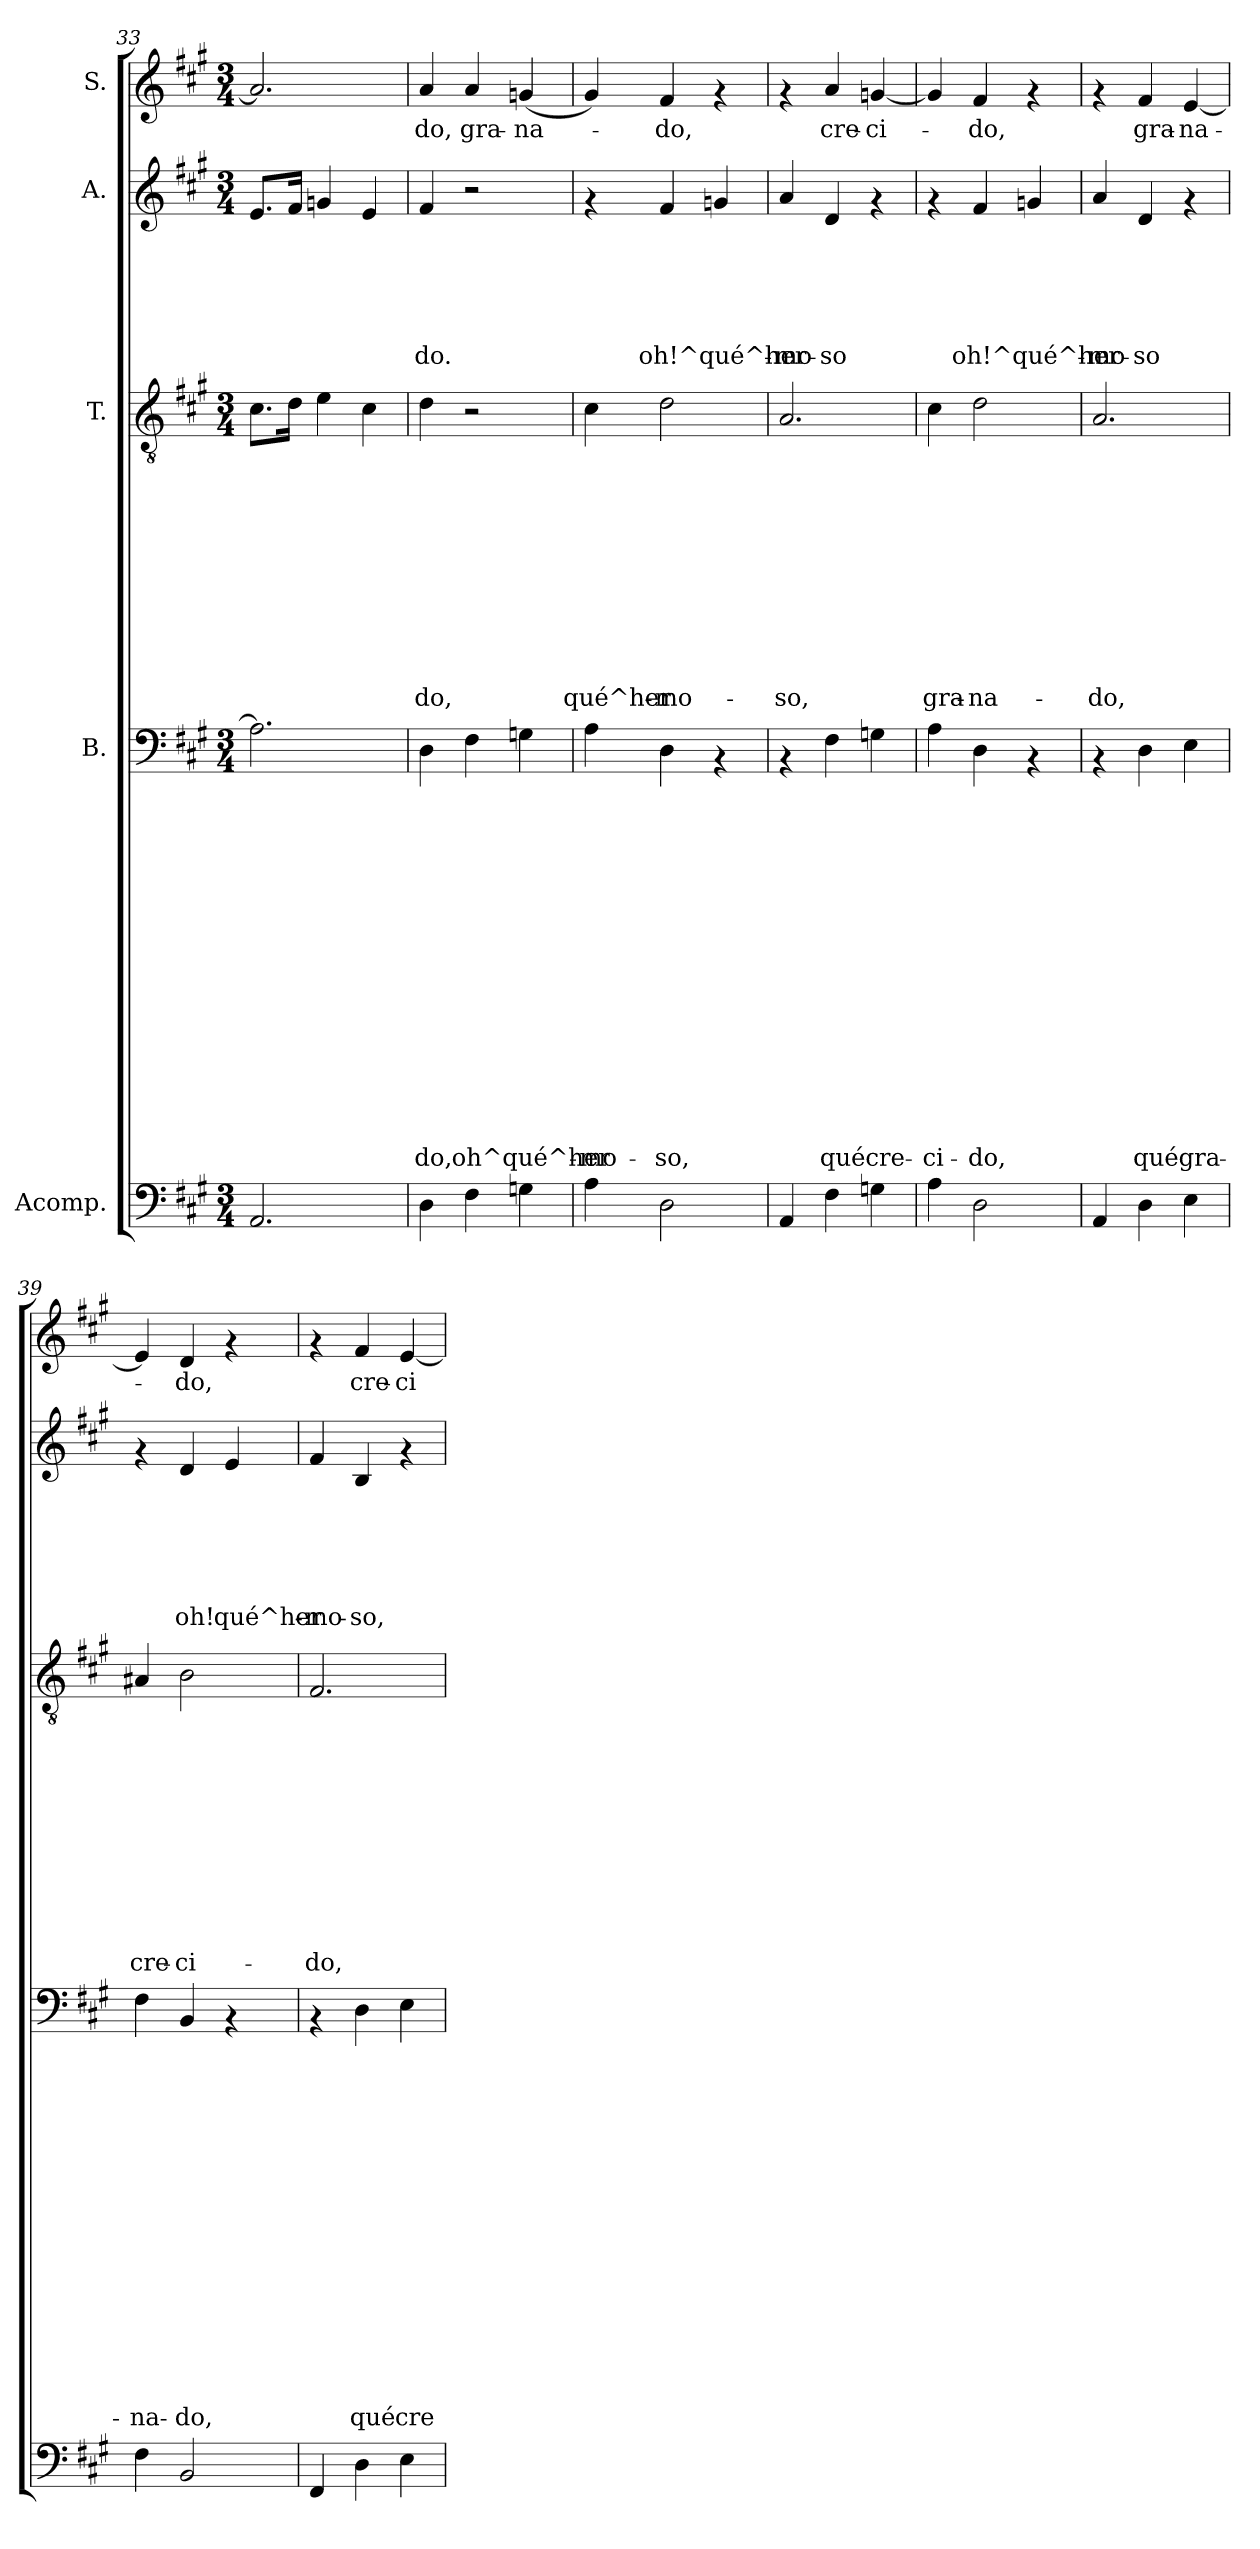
**kern	**kern	**text	**text	**text	**text	**text	**text	**text	**text	**text	**text	**text	**text	**text	**text	**text	**text	**kern	**text	**text	**text	**text	**text	**text	**text	**text	**text	**text	**text	**kern	**text	**text	**text	**text	**text	**text	**kern	**text
*part5	*part4	*part4	*part4	*part4	*part4	*part4	*part4	*part4	*part4	*part4	*part4	*part4	*part4	*part4	*part4	*part4	*part4	*part3	*part3	*part3	*part3	*part3	*part3	*part3	*part3	*part3	*part3	*part3	*part3	*part2	*part2	*part2	*part2	*part2	*part2	*part2	*part1	*part1
*staff5	*staff4	*staff4	*staff4	*staff4	*staff4	*staff4	*staff4	*staff4	*staff4	*staff4	*staff4	*staff4	*staff4	*staff4	*staff4	*staff4	*staff4	*staff3	*staff3	*staff3	*staff3	*staff3	*staff3	*staff3	*staff3	*staff3	*staff3	*staff3	*staff3	*staff2	*staff2	*staff2	*staff2	*staff2	*staff2	*staff2	*staff1	*staff1
*I"Acomp.	*I"B.	*	*	*	*	*	*	*	*	*	*	*	*	*	*	*	*	*I"T.	*	*	*	*	*	*	*	*	*	*	*	*I"A.	*	*	*	*	*	*	*I"S.	*
!!LO:PB:g=z
*clefF4	*clefF4	*	*	*	*	*	*	*	*	*	*	*	*	*	*	*	*	*clefGv2	*	*	*	*	*	*	*	*	*	*	*	*clefG2	*	*	*	*	*	*	*clefG2	*
*k[f#c#g#]	*k[f#c#g#]	*	*	*	*	*	*	*	*	*	*	*	*	*	*	*	*	*k[f#c#g#]	*	*	*	*	*	*	*	*	*	*	*	*k[f#c#g#]	*	*	*	*	*	*	*k[f#c#g#]	*
*A:	*A:	*	*	*	*	*	*	*	*	*	*	*	*	*	*	*	*	*A:	*	*	*	*	*	*	*	*	*	*	*	*A:	*	*	*	*	*	*	*A:	*
*M3/4	*M3/4	*	*	*	*	*	*	*	*	*	*	*	*	*	*	*	*	*M3/4	*	*	*	*	*	*	*	*	*	*	*	*M3/4	*	*	*	*	*	*	*M3/4	*
=33	=33	=33	=33	=33	=33	=33	=33	=33	=33	=33	=33	=33	=33	=33	=33	=33	=33	=33	=33	=33	=33	=33	=33	=33	=33	=33	=33	=33	=33	=33	=33	=33	=33	=33	=33	=33	=33	=33
2.AA/	2.A\]	.	.	.	.	.	.	.	.	.	.	.	.	.	.	.	.	8.c#\L	.	.	.	.	.	.	.	.	.	.	.	8.e/L	.	.	.	.	.	.	2.a/]	.
.	.	.	.	.	.	.	.	.	.	.	.	.	.	.	.	.	.	16d\Jk	.	.	.	.	.	.	.	.	.	.	.	16f#/Jk	.	.	.	.	.	.	.	.
.	.	.	.	.	.	.	.	.	.	.	.	.	.	.	.	.	.	4e\	.	.	.	.	.	.	.	.	.	.	.	4gn/	.	.	.	.	.	.	.	.
.	.	.	.	.	.	.	.	.	.	.	.	.	.	.	.	.	.	4c#\	.	.	.	.	.	.	.	.	.	.	.	4e/	.	.	.	.	.	.	.	.
=34	=34	=34	=34	=34	=34	=34	=34	=34	=34	=34	=34	=34	=34	=34	=34	=34	=34	=34	=34	=34	=34	=34	=34	=34	=34	=34	=34	=34	=34	=34	=34	=34	=34	=34	=34	=34	=34	=34
!	!	!	!	!	!	!	!	!	!	!	!	!	!	!	!	!	!LO:LY:b	!	!	!	!	!	!	!	!	!	!	!	!LO:LY:b	!	!	!	!	!	!	!LO:LY:b	!	!LO:LY:b
4D\	4D\	.	.	.	.	.	.	.	.	.	.	.	.	.	.	.	-do,	4d\	.	.	.	.	.	.	.	.	.	.	-do,	4f#/	.	.	.	.	.	-do.	4a/	-do,
!	!	!	!	!	!	!	!	!	!	!	!	!	!	!	!	!	!LO:LY:b	!	!	!	!	!	!	!	!	!	!	!	!	!	!	!	!	!	!	!	!	!LO:LY:b
4F#\	4F#\	.	.	.	.	.	.	.	.	.	.	.	.	.	.	.	oh^qué^her-	2r	.	.	.	.	.	.	.	.	.	.	.	2r	.	.	.	.	.	.	4a/	gra-
!	!	!	!	!	!	!	!	!	!	!	!	!	!	!	!	!	!	!	!	!	!	!	!	!	!	!	!	!	!	!	!	!	!	!	!	!	!	!LO:LY:b
4Gn\	4Gn\	.	.	.	.	.	.	.	.	.	.	.	.	.	.	.	.	.	.	.	.	.	.	.	.	.	.	.	.	.	.	.	.	.	.	.	(>4gn/	-na-
=35	=35	=35	=35	=35	=35	=35	=35	=35	=35	=35	=35	=35	=35	=35	=35	=35	=35	=35	=35	=35	=35	=35	=35	=35	=35	=35	=35	=35	=35	=35	=35	=35	=35	=35	=35	=35	=35	=35
!	!	!	!	!	!	!	!	!	!	!	!	!	!	!	!	!	!LO:LY:b	!	!	!	!	!	!	!	!	!	!	!	!LO:LY:b	!	!	!	!	!	!	!	!	!
4A\	4A\	.	.	.	.	.	.	.	.	.	.	.	.	.	.	.	-mo-	4c#\	.	.	.	.	.	.	.	.	.	.	qué^her-	4rf	.	.	.	.	.	.	4g#/)	.
!	!	!	!	!	!	!	!	!	!	!	!	!	!	!	!	!	!LO:LY:b	!	!	!	!	!	!	!	!	!	!	!	!LO:LY:b	!	!	!	!	!	!	!LO:LY:b	!	!LO:LY:b
2D\	4D\	.	.	.	.	.	.	.	.	.	.	.	.	.	.	.	-so,	2d\	.	.	.	.	.	.	.	.	.	.	-mo-	4f#/	.	.	.	.	.	oh!^qué^her-	4f#/	-do,
.	4rAA	.	.	.	.	.	.	.	.	.	.	.	.	.	.	.	.	.	.	.	.	.	.	.	.	.	.	.	.	4gn/	.	.	.	.	.	.	4rf	.
=36	=36	=36	=36	=36	=36	=36	=36	=36	=36	=36	=36	=36	=36	=36	=36	=36	=36	=36	=36	=36	=36	=36	=36	=36	=36	=36	=36	=36	=36	=36	=36	=36	=36	=36	=36	=36	=36	=36
!	!	!	!	!	!	!	!	!	!	!	!	!	!	!	!	!	!	!	!	!	!	!	!	!	!	!	!	!	!LO:LY:b	!	!	!	!	!	!	!LO:LY:b	!	!
4AA/	4rAA	.	.	.	.	.	.	.	.	.	.	.	.	.	.	.	.	2.A/	.	.	.	.	.	.	.	.	.	.	-so,	4a/	.	.	.	.	.	-mo-	4rf	.
!	!	!	!	!	!	!	!	!	!	!	!	!	!	!	!	!	!LO:LY:b	!	!	!	!	!	!	!	!	!	!	!	!	!	!	!	!	!	!	!LO:LY:b	!	!LO:LY:b
4F#\	4F#\	.	.	.	.	.	.	.	.	.	.	.	.	.	.	.	qué	.	.	.	.	.	.	.	.	.	.	.	.	4d/	.	.	.	.	.	-so	4a/	cre-
!	!	!	!	!	!	!	!	!	!	!	!	!	!	!	!	!	!LO:LY:b	!	!	!	!	!	!	!	!	!	!	!	!	!	!	!	!	!	!	!	!	!LO:LY:b
4Gn\	4Gn\	.	.	.	.	.	.	.	.	.	.	.	.	.	.	.	cre-	.	.	.	.	.	.	.	.	.	.	.	.	4rf	.	.	.	.	.	.	[>4gn/	-ci-
=37	=37	=37	=37	=37	=37	=37	=37	=37	=37	=37	=37	=37	=37	=37	=37	=37	=37	=37	=37	=37	=37	=37	=37	=37	=37	=37	=37	=37	=37	=37	=37	=37	=37	=37	=37	=37	=37	=37
!	!	!	!	!	!	!	!	!	!	!	!	!	!	!	!	!	!LO:LY:b	!	!	!	!	!	!	!	!	!	!	!	!LO:LY:b	!	!	!	!	!	!	!	!	!
4A\	4A\	.	.	.	.	.	.	.	.	.	.	.	.	.	.	.	-ci-	4c#\	.	.	.	.	.	.	.	.	.	.	gra-	4rf	.	.	.	.	.	.	4g/]	.
!	!	!	!	!	!	!	!	!	!	!	!	!	!	!	!	!	!LO:LY:b	!	!	!	!	!	!	!	!	!	!	!	!LO:LY:b	!	!	!	!	!	!	!LO:LY:b	!	!LO:LY:b
2D\	4D\	.	.	.	.	.	.	.	.	.	.	.	.	.	.	.	-do,	2d\	.	.	.	.	.	.	.	.	.	.	-na-	4f#/	.	.	.	.	.	oh!^qué^her-	4f#/	-do,
.	4rAA	.	.	.	.	.	.	.	.	.	.	.	.	.	.	.	.	.	.	.	.	.	.	.	.	.	.	.	.	4gn/	.	.	.	.	.	.	4rf	.
=38	=38	=38	=38	=38	=38	=38	=38	=38	=38	=38	=38	=38	=38	=38	=38	=38	=38	=38	=38	=38	=38	=38	=38	=38	=38	=38	=38	=38	=38	=38	=38	=38	=38	=38	=38	=38	=38	=38
!	!	!	!	!	!	!	!	!	!	!	!	!	!	!	!	!	!	!	!	!	!	!	!	!	!	!	!	!	!LO:LY:b	!	!	!	!	!	!	!LO:LY:b	!	!
4AA/	4rAA	.	.	.	.	.	.	.	.	.	.	.	.	.	.	.	.	2.A/	.	.	.	.	.	.	.	.	.	.	-do,	4a/	.	.	.	.	.	-mo-	4rf	.
!	!	!	!	!	!	!	!	!	!	!	!	!	!	!	!	!	!LO:LY:b	!	!	!	!	!	!	!	!	!	!	!	!	!	!	!	!	!	!	!LO:LY:b	!	!LO:LY:b
4D\	4D\	.	.	.	.	.	.	.	.	.	.	.	.	.	.	.	qué	.	.	.	.	.	.	.	.	.	.	.	.	4d/	.	.	.	.	.	-so	4f#/	gra-
!	!	!	!	!	!	!	!	!	!	!	!	!	!	!	!	!	!LO:LY:b	!	!	!	!	!	!	!	!	!	!	!	!	!	!	!	!	!	!	!	!	!LO:LY:b
4E\	4E\	.	.	.	.	.	.	.	.	.	.	.	.	.	.	.	gra-	.	.	.	.	.	.	.	.	.	.	.	.	4rf	.	.	.	.	.	.	[<4e/	-na-
!!LO:LB:g=z
=39	=39	=39	=39	=39	=39	=39	=39	=39	=39	=39	=39	=39	=39	=39	=39	=39	=39	=39	=39	=39	=39	=39	=39	=39	=39	=39	=39	=39	=39	=39	=39	=39	=39	=39	=39	=39	=39	=39
!	!	!	!	!	!	!	!	!	!	!	!	!	!	!	!	!	!LO:LY:b	!	!	!	!	!	!	!	!	!	!	!	!LO:LY:b	!	!	!	!	!	!	!	!	!
4F#\	4F#\	.	.	.	.	.	.	.	.	.	.	.	.	.	.	.	-na-	4A#X/	.	.	.	.	.	.	.	.	.	.	cre-	4rf	.	.	.	.	.	.	4e/]	.
!	!	!	!	!	!	!	!	!	!	!	!	!	!	!	!	!	!LO:LY:b	!	!	!	!	!	!	!	!	!	!	!	!LO:LY:b	!	!	!	!	!	!	!LO:LY:b	!	!LO:LY:b
2BB/	4BB/	.	.	.	.	.	.	.	.	.	.	.	.	.	.	.	-do,	2B\	.	.	.	.	.	.	.	.	.	.	-ci-	4d/	.	.	.	.	.	oh!	4d/	-do,
!	!	!	!	!	!	!	!	!	!	!	!	!	!	!	!	!	!	!	!	!	!	!	!	!	!	!	!	!	!	!	!	!	!	!	!	!LO:LY:b	!	!
.	4rAA	.	.	.	.	.	.	.	.	.	.	.	.	.	.	.	.	.	.	.	.	.	.	.	.	.	.	.	.	4e/	.	.	.	.	.	qué^her-	4rf	.
=40	=40	=40	=40	=40	=40	=40	=40	=40	=40	=40	=40	=40	=40	=40	=40	=40	=40	=40	=40	=40	=40	=40	=40	=40	=40	=40	=40	=40	=40	=40	=40	=40	=40	=40	=40	=40	=40	=40
!	!	!	!	!	!	!	!	!	!	!	!	!	!	!	!	!	!	!	!	!	!	!	!	!	!	!	!	!	!LO:LY:b	!	!	!	!	!	!	!LO:LY:b	!	!
4FF#/	4rAA	.	.	.	.	.	.	.	.	.	.	.	.	.	.	.	.	2.F#/	.	.	.	.	.	.	.	.	.	.	-do,	4f#/	.	.	.	.	.	-mo-	4rf	.
!	!	!	!	!	!	!	!	!	!	!	!	!	!	!	!	!	!LO:LY:b	!	!	!	!	!	!	!	!	!	!	!	!	!	!	!	!	!	!	!LO:LY:b	!	!LO:LY:b
4D\	4D\	.	.	.	.	.	.	.	.	.	.	.	.	.	.	.	qué	.	.	.	.	.	.	.	.	.	.	.	.	4B/	.	.	.	.	.	-so,	4f#/	cre-
!	!	!	!	!	!	!	!	!	!	!	!	!	!	!	!	!	!LO:LY:b	!	!	!	!	!	!	!	!	!	!	!	!	!	!	!	!	!	!	!	!	!LO:LY:b
4E\	4E\	.	.	.	.	.	.	.	.	.	.	.	.	.	.	.	cre-	.	.	.	.	.	.	.	.	.	.	.	.	4rf	.	.	.	.	.	.	[>4e/	-ci-
=	=	=	=	=	=	=	=	=	=	=	=	=	=	=	=	=	=	=	=	=	=	=	=	=	=	=	=	=	=	=	=	=	=	=	=	=	=	=
*-	*-	*-	*-	*-	*-	*-	*-	*-	*-	*-	*-	*-	*-	*-	*-	*-	*-	*-	*-	*-	*-	*-	*-	*-	*-	*-	*-	*-	*-	*-	*-	*-	*-	*-	*-	*-	*-	*-
